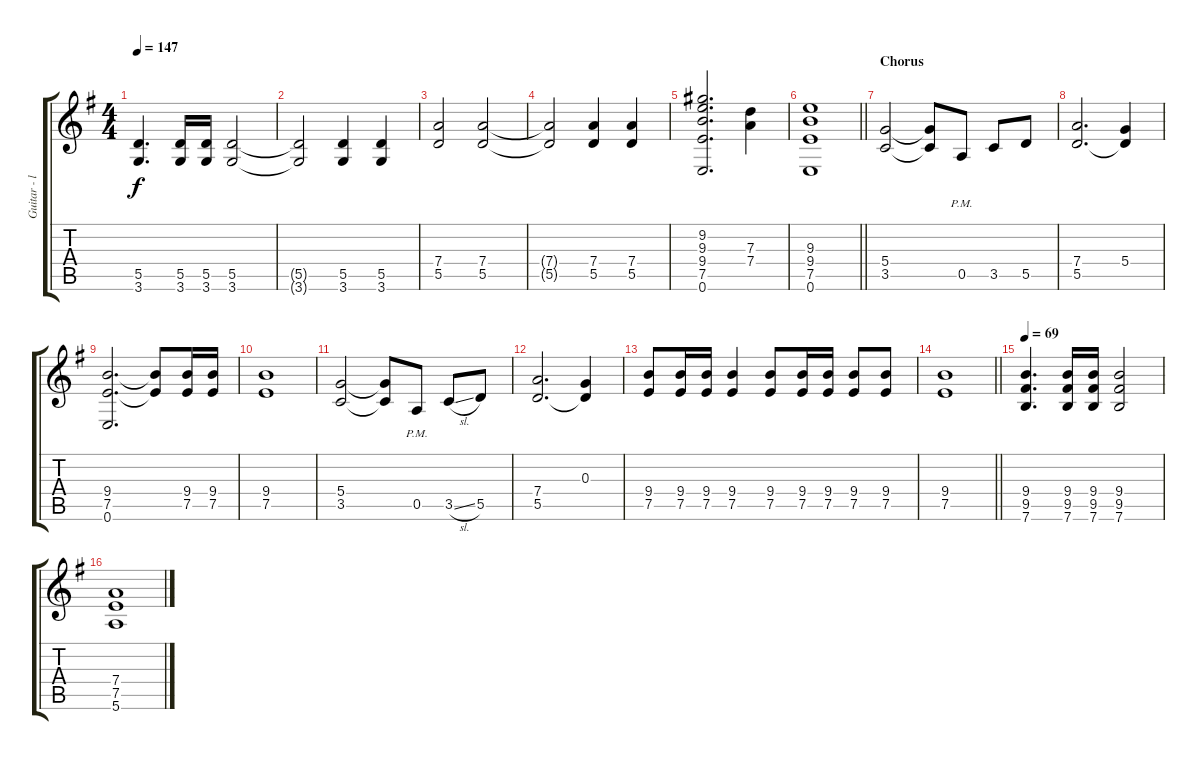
\track ("Guitar - left - K.K. Downing" "Guitar - l") {instrument distortionguitar}
\staff {score tabs}
\tuning (E4 B3 G3 D3 A2 E2) {hide}
\ts (4 4)
\tempo 147
\clef g2
\ks g
(5.5 3.6).4{d dy f} (5.5 3.6).16 (5.5 3.6).16 (5.5 3.6).2 |
(5.5{t} 3.6{t}).2 (5.5 3.6).4 (5.5 3.6).4 |
(7.4 5.5).2 (7.4 5.5).2 |
(7.4{t} 5.5{t}).2 (7.4 5.5).4 (7.4 5.5).4 |
(9.2 9.3 9.4 7.5 0.6).2{d} (7.3 7.4).4 |
\barLineRight lightlight
(9.3 9.4 7.5 0.6).1 |
\section ("" "Chorus")
(5.4 3.5).2 (5.4{t} 3.5{t}).8 0.5{pm}.8 3.5.8 5.5.8 |
(7.4 5.5).2{d} (5.4 5.5{t}).4 |
(9.4 7.5 0.6).2{d} (9.4{t} 7.5{t}).8 (9.4 7.5).16 (9.4 7.5).16 |
(9.4 7.5).1 |
(5.4 3.5).2 (5.4{t} 3.5{t}).8 0.5{pm}.8 3.5{sl}.8 5.5.8 |
(7.4 5.5).2{d} (0.3 5.5{t}).4 |
(9.4 7.5).8 (9.4 7.5).16 (9.4 7.5).16 (9.4 7.5).4 (9.4 7.5).8 (9.4 7.5).16 (9.4 7.5).16 (9.4 7.5).8 (9.4 7.5).8 |
\barLineRight lightlight
(9.4 7.5).1 |
\tempo 69
(9.4 9.5 7.6).4{d} (9.4 9.5 7.6).16 (9.4 9.5 7.6).16 (9.4 9.5 7.6).2 |
(7.4 7.5 5.6).1
